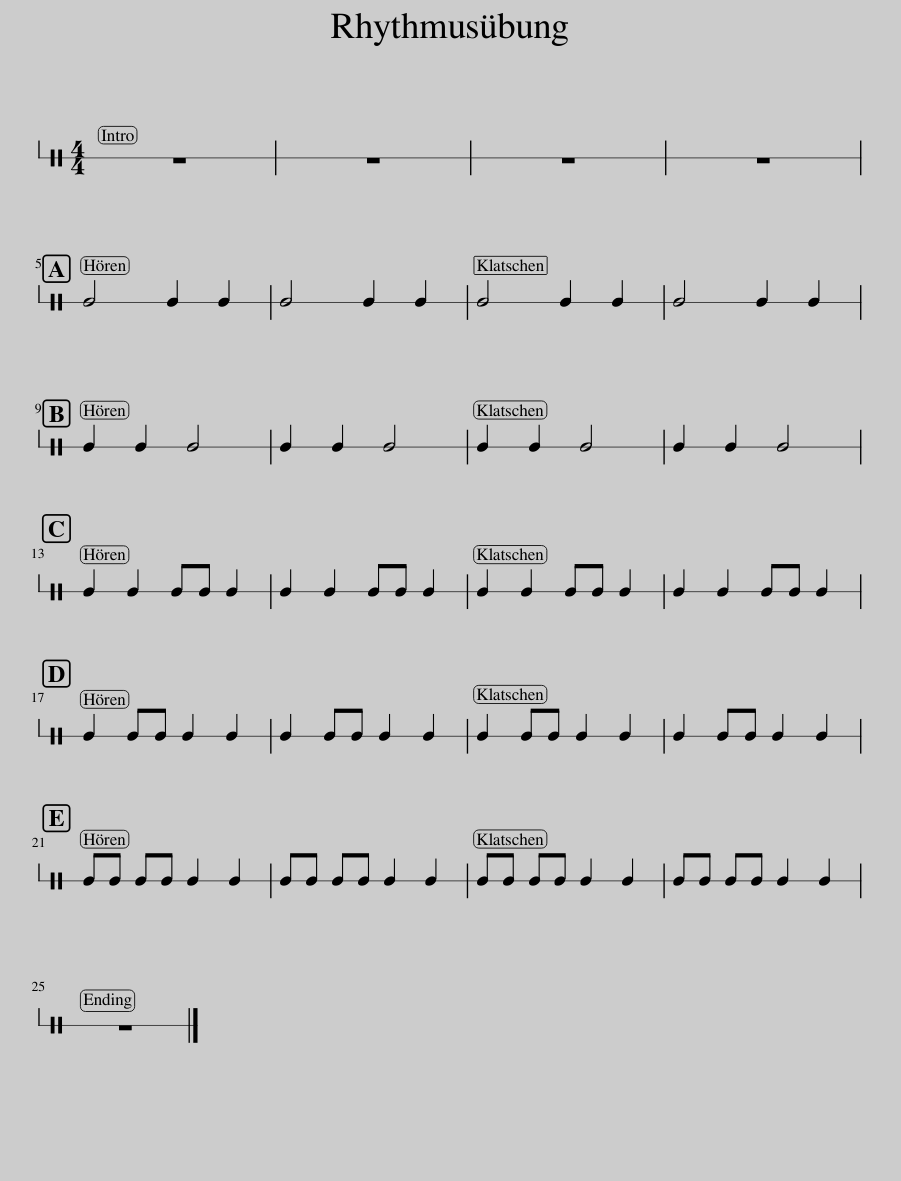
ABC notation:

X:1
%%score 1 { 2 | 3 } ( 4 5 )
L:1/8
M:4/4
I:linebreak $
K:C
V:1 perc stafflines=1
K:none
V:2 treble
V:3 bass
V:4 perc
K:none
V:5 perc
K:none
V:1
 z8 | z8 | z8 | z8 |$ E4 E2 E2 | %5
 E4 E2 E2 | E4 E2 E2 | E4 E2 E2 |$ E2 E2 E4 | E2 E2 E4 | %10
 E2 E2 E4 | E2 E2 E4 |$ E2 E2 EE E2 | E2 E2 EE E2 | E2 E2 EE E2 | %15
 E2 E2 EE E2 |$ E2 EE E2 E2 | E2 EE E2 E2 | E2 EE E2 E2 | E2 EE E2 E2 |$ %20
 EE EE E2 E2 | EE EE E2 E2 | EE EE E2 E2 | EE EE E2 E2 |$ z8 |] %25
V:2
 [EGc]2 [EGc]2 [FAc] [FAc]2 [G_Bc]- | [GBc]2 [G_Bc]2 [FAc] [FAc]2 [EGc]- | [EGc]2 [EGc]2 [FAc] [FAc]2 [G_Bc]- | [GBc]2 [G_Bc]2 [FAc] [FAc]2 [EGc]- |$ [EGc]2 [EGc]2 [FAc] [FAc]2 [G_Bc]- | %5
 [GBc]2 [G_Bc]2 [FAc] [FAc]2 [EGc]- | [EGc]2 [EGc]2 [FAc] [FAc]2 [G_Bc]- | [GBc]2 [G_Bc]2 [FAc] [FAc]2 [EGc]- |$ [EGc]2 [EGc]2 [FAc] [FAc]2 [G_Bc]- | [GBc]2 [G_Bc]2 [FAc] [FAc]2 [EGc]- | %10
 [EGc]2 [EGc]2 [FAc] [FAc]2 [G_Bc]- | [GBc]2 [G_Bc]2 [FAc] [FAc]2 [EGc]- |$ [EGc]2 [EGc]2 [FAc] [FAc]2 [G_Bc]- | [GBc]2 [G_Bc]2 [FAc] [FAc]2 [EGc]- | [EGc]2 [EGc]2 [FAc] [FAc]2 [G_Bc]- | %15
 [GBc]2 [G_Bc]2 [FAc] [FAc]2 [EGc]- |$ [EGc]2 [EGc]2 [FAc] [FAc]2 [G_Bc]- | [GBc]2 [G_Bc]2 [FAc] [FAc]2 [EGc]- | [EGc]2 [EGc]2 [FAc] [FAc]2 [G_Bc]- | [GBc]2 [G_Bc]2 [FAc] [FAc]2 [EGc]- |$ %20
 [EGc]2 [EGc]2 [FAc] [FAc]2 [G_Bc]- | [GBc]2 [G_Bc]2 [FAc] [FAc]2 [EGc]- | [EGc]2 [EGc]2 [FAc] [FAc]2 [G_Bc]- | [GBc]2 [G_Bc]2 [FAc] [FAc]2 [EGc]- |$ [EGc]8 |] %25
V:3
 C,, C,,2 G,,, A,,, _B,,, C,, B,,, | C,, C,,2 G,,, A,,, _B,,, C,, B,,, | C,, C,,2 G,,, A,,, _B,,, C,, B,,, | C,, C,,2 G,,, A,,, _B,,, C,, B,,, |$ C,, C,,2 G,,, A,,, _B,,, C,, B,,, | %5
 C,, C,,2 G,,, A,,, _B,,, C,, B,,, | C,, C,,2 G,,, A,,, _B,,, C,, B,,, | C,, C,,2 G,,, A,,, _B,,, C,, B,,, |$ C,, C,,2 G,,, A,,, _B,,, C,, B,,, | C,, C,,2 G,,, A,,, _B,,, C,, B,,, | %10
 C,, C,,2 G,,, A,,, _B,,, C,, B,,, | C,, C,,2 G,,, A,,, _B,,, C,, B,,, |$ C,, C,,2 G,,, A,,, _B,,, C,, B,,, | C,, C,,2 G,,, A,,, _B,,, C,, B,,, | C,, C,,2 G,,, A,,, _B,,, C,, B,,, | %15
 C,, C,,2 G,,, A,,, _B,,, C,, B,,, |$ C,, C,,2 G,,, A,,, _B,,, C,, B,,, | C,, C,,2 G,,, A,,, _B,,, C,, B,,, | C,, C,,2 G,,, A,,, _B,,, C,, B,,, | C,, C,,2 G,,, A,,, _B,,, C,, B,,, |$ %20
 C,, C,,2 G,,, A,,, _B,,, C,, B,,, | C,, C,,2 G,,, A,,, _B,,, C,, B,,, | C,, C,,2 G,,, A,,, _B,,, C,, B,,, | C,, C,,2 G,,, A,,, _B,,, C,, B,,, |$ C,,8 |] %25
V:4
 z8 | z8 | ^g ^g [c^g] ^g ^g ^g [c^g] ^g | ^g ^g [c^g] ^g ^g ^g [c^g] ^g |$ ^g ^g [c^g] ^g ^g ^g [c^g] ^g | %5
 ^g ^g [c^g] ^g ^g ^g [c^g] ^g | ^g ^g [c^g] ^g ^g ^g [c^g] ^g | ^g ^g [c^g] ^g ^g ^g [c^g] ^g |$ ^g ^g [c^g] ^g ^g ^g [c^g] ^g | ^g ^g [c^g] ^g ^g ^g [c^g] ^g | %10
 ^g ^g [c^g] ^g ^g ^g [c^g] ^g | ^g ^g [c^g] ^g ^g ^g [c^g] ^g |$ ^g ^g [c^g] ^g ^g ^g [c^g] ^g | ^g ^g [c^g] ^g ^g ^g [c^g] ^g | ^g ^g [c^g] ^g ^g ^g [c^g] ^g | %15
 ^g ^g [c^g] ^g ^g ^g [c^g] ^g |$ ^g ^g [c^g] ^g ^g ^g [c^g] ^g | ^g ^g [c^g] ^g ^g ^g [c^g] ^g | ^g ^g [c^g] ^g ^g ^g [c^g] ^g | ^g ^g [c^g] ^g ^g ^g [c^g] ^g |$ %20
 ^g ^g [c^g] ^g ^g ^g [c^g] ^g | ^g ^g [c^g] ^g ^g ^g [c^g] ^g | ^g ^g [c^g] ^g ^g ^g [c^g] ^g | ^g ^g [c^g] ^g ^g ^g [c^g] ^g |$ ^b2 z2 z4 |] %25
V:5
 x8 | x8 | F2 z2 F2 z2 | F2 z2 F2 z2 |$ F2 z2 F2 z2 | %5
 F2 z2 F2 z2 | F2 z2 F2 z2 | F2 z2 F2 z2 |$ F2 z2 F2 z2 | F2 z2 F2 z2 | %10
 F2 z2 F2 z2 | F2 z2 F2 z2 |$ F2 z2 F2 z2 | F2 z2 F2 z2 | F2 z2 F2 z2 | %15
 F2 z2 F2 z2 |$ F2 z2 F2 z2 | F2 z2 F2 z2 | F2 z2 F2 z2 | F2 z2 F2 z2 |$ %20
 F2 z2 F2 z2 | F2 z2 F2 z2 | F2 z2 F2 z2 | F2 z2 F2 z2 |$ F2 z2 z4 |] %25
